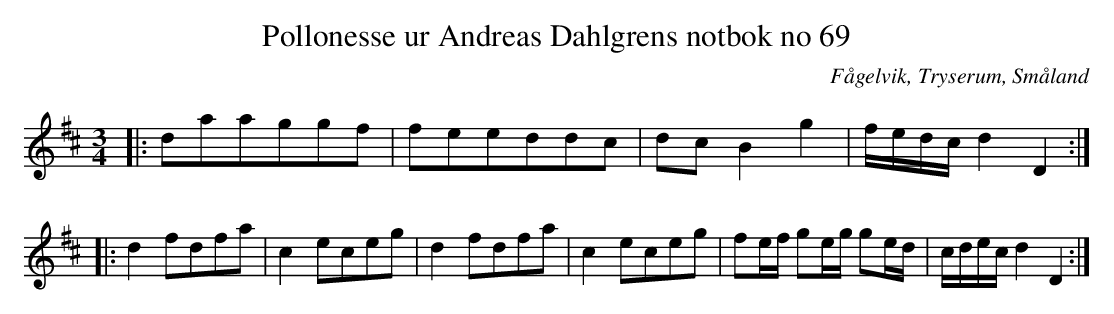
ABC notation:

X:1
T:Pollonesse ur Andreas Dahlgrens notbok no 69
O:Fågelvik, Tryserum, Småland
L:1/8
M:3/4
K:D
|: daaggf | feeddc | dc B2 g2 | f/e/d/c/ d2 D2 :|
|: d2 fdfa | c2 eceg | d2 fdfa | c2 eceg | fe/f/ ge/g/ ge/d/ | c/d/e/c/ d2 D2 :|
